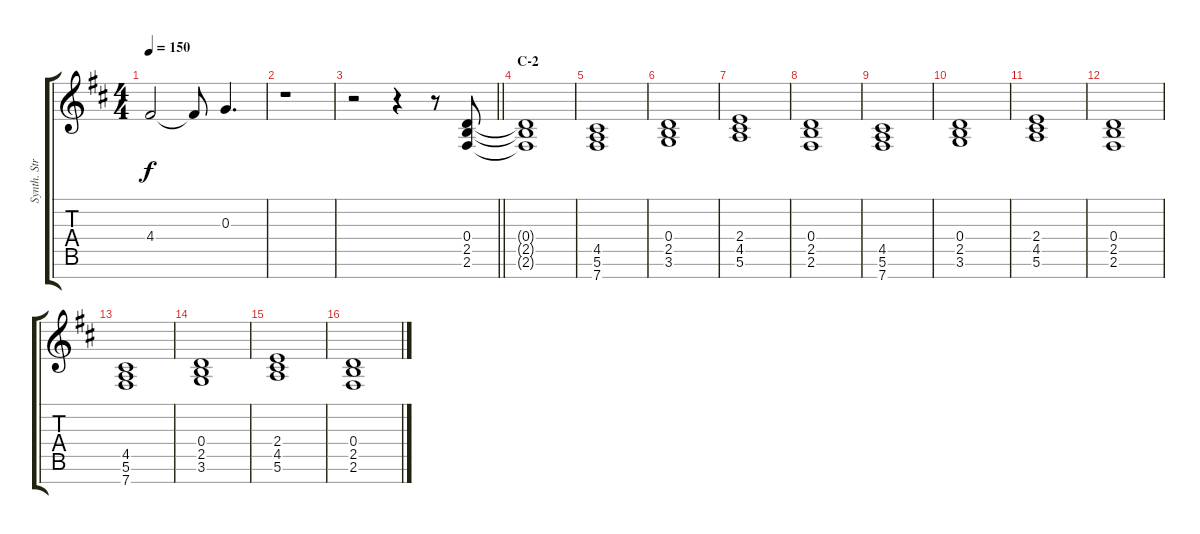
\track ("Synth. Strings II" "Synth. Str") {instrument stringensemble1}
\staff {score tabs}
\tuning (E5 B4 G4 D4 A3 E3 B2) {hide}
\ts (4 4)
\tempo 150
\clef g2
\ks d
4.4{t}.2{dy f} 4.4{t}.8 0.3.4{d} |
r.1 |
\barLineRight lightlight
r.2 r.4 r.8 (0.4 2.5 2.6).8 |
\section ("" "C-2")
(0.4{t} 2.5{t} 2.6{t}).1 |
(4.5 5.6 7.7).1 |
(0.4 2.5 3.6).1 |
(2.4 4.5 5.6).1 |
(0.4 2.5 2.6).1 |
(4.5 5.6 7.7).1 |
(0.4 2.5 3.6).1 |
(2.4 4.5 5.6).1 |
(0.4 2.5 2.6).1 |
(4.5 5.6 7.7).1 |
(0.4 2.5 3.6).1 |
(2.4 4.5 5.6).1 |
(0.4 2.5 2.6).1
